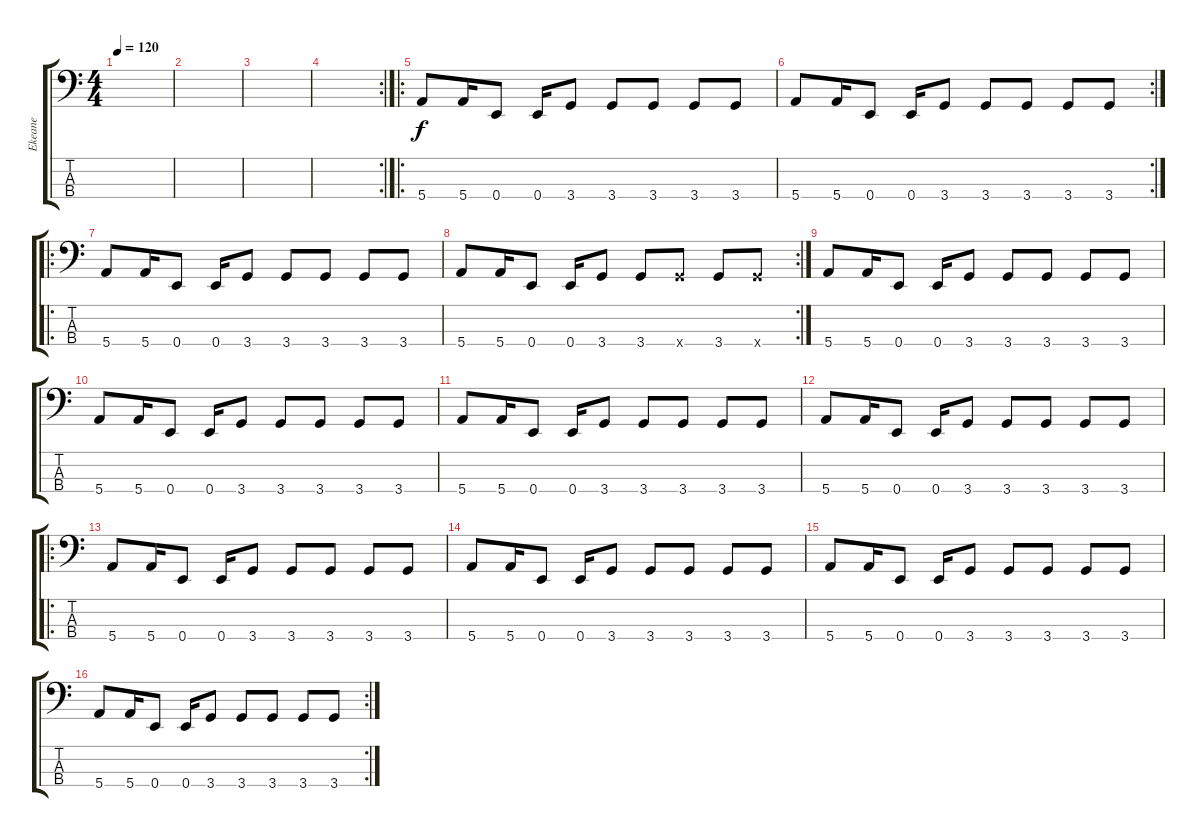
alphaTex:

\track ("Ekeane" "Ekeane") {instrument electricbassfinger}
\staff {score tabs}
\tuning (G2 D2 A1 E1) {hide}
\ts (4 4)
\tempo 120
\clef f4
\ks c
|
|
|
\rc 2
|
\ro
5.4.8 5.4.16 0.4.8 0.4.16 3.4.8 3.4.8 3.4.8 3.4.8 3.4.8 |
\rc 2
5.4.8 5.4.16 0.4.8 0.4.16 3.4.8 3.4.8 3.4.8 3.4.8 3.4.8 |
\ro
5.4.8 5.4.16 0.4.8 0.4.16 3.4.8 3.4.8 3.4.8 3.4.8 3.4.8 |
\rc 2
5.4.8 5.4.16 0.4.8 0.4.16 3.4.8 3.4.8 3.4{x}.8 3.4.8 3.4{x}.8 |
5.4.8 5.4.16 0.4.8 0.4.16 3.4.8 3.4.8 3.4.8 3.4.8 3.4.8 |
5.4.8 5.4.16 0.4.8 0.4.16 3.4.8 3.4.8 3.4.8 3.4.8 3.4.8 |
5.4.8 5.4.16 0.4.8 0.4.16 3.4.8 3.4.8 3.4.8 3.4.8 3.4.8 |
5.4.8 5.4.16 0.4.8 0.4.16 3.4.8 3.4.8 3.4.8 3.4.8 3.4.8 |
\ro
5.4.8 5.4.16 0.4.8 0.4.16 3.4.8 3.4.8 3.4.8 3.4.8 3.4.8 |
5.4.8 5.4.16 0.4.8 0.4.16 3.4.8 3.4.8 3.4.8 3.4.8 3.4.8 |
5.4.8 5.4.16 0.4.8 0.4.16 3.4.8 3.4.8 3.4.8 3.4.8 3.4.8 |
\rc 2
5.4.8 5.4.16 0.4.8 0.4.16 3.4.8 3.4.8 3.4.8 3.4.8 3.4.8
